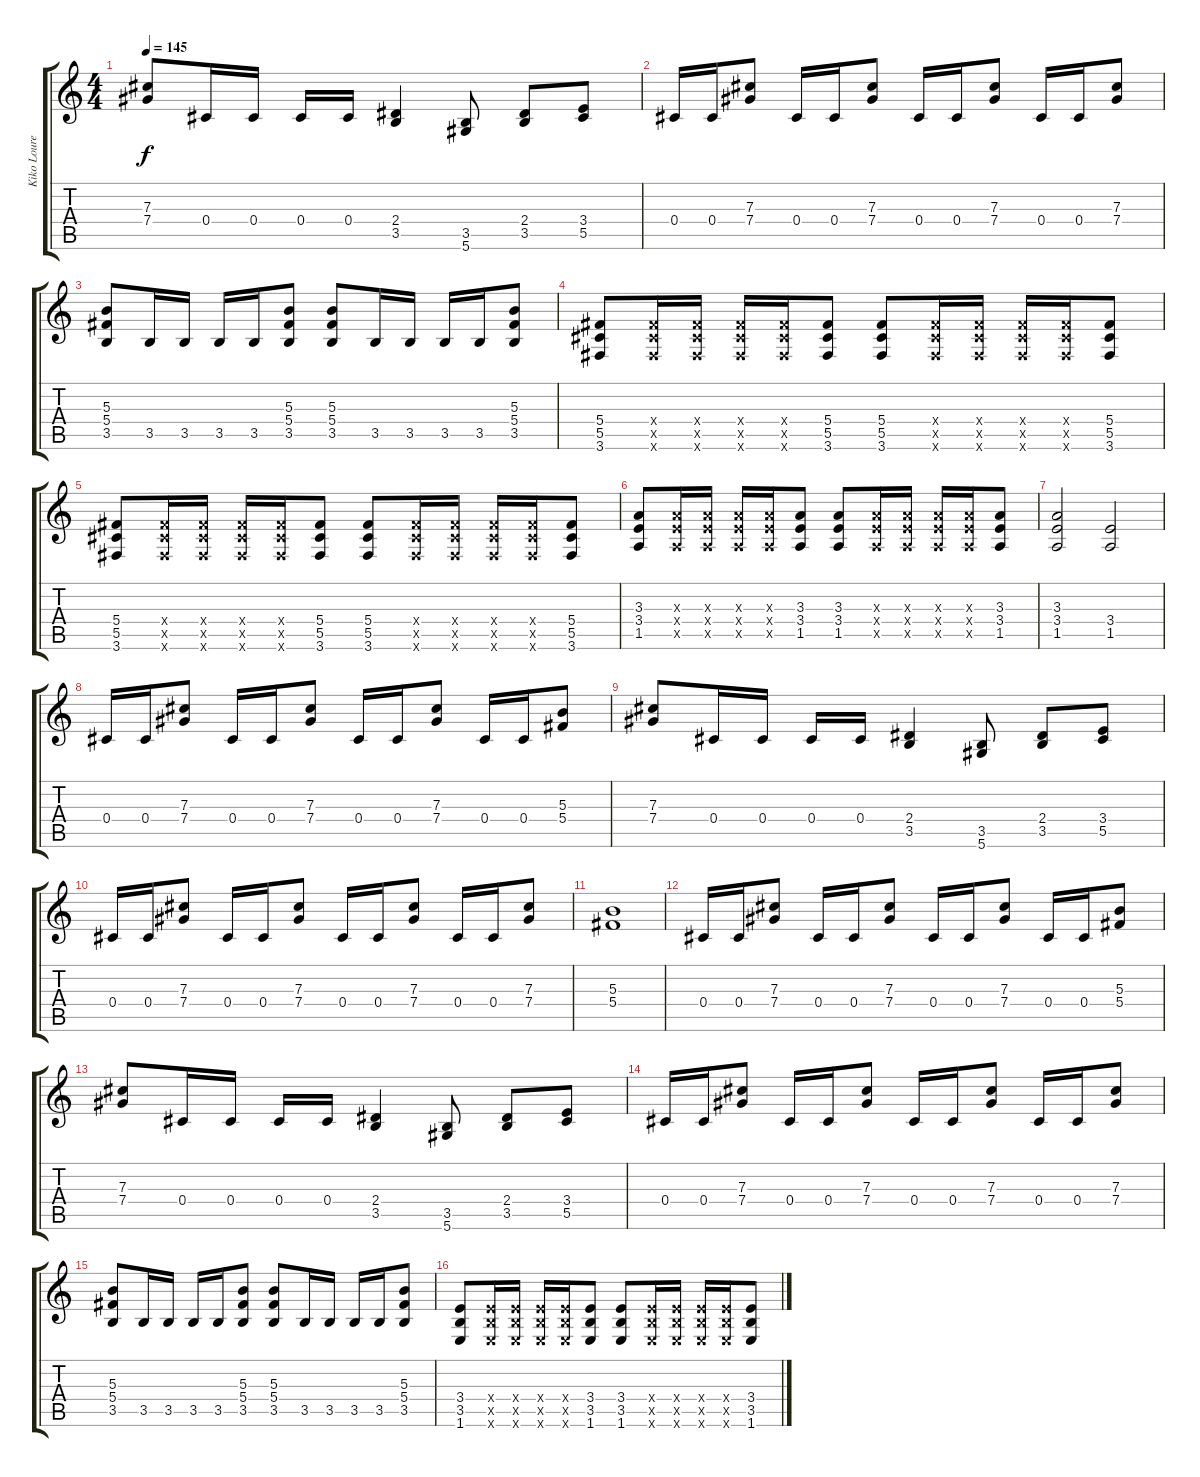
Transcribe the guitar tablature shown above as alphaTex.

\track ("Kiko Loureiro" "Kiko Loure") {instrument distortionguitar}
\staff {score tabs}
\tuning (Eb4 Bb3 Gb3 Db3 Ab2 Eb2) {hide}
\ts (4 4)
\tempo 145
\clef g2
\ks c
(7.3 7.4).8{dy f} 0.4.16 0.4.16 0.4.16 0.4.16 (2.4 3.5).4 (3.5 5.6).8 (2.4 3.5).8 (3.4 5.5).8 |
0.4.16 0.4.16 (7.3 7.4).8 0.4.16 0.4.16 (7.3 7.4).8 0.4.16 0.4.16 (7.3 7.4).8 0.4.16 0.4.16 (7.3 7.4).8 |
(5.3 5.4 3.5).8 3.5.16 3.5.16 3.5.16 3.5.16 (5.3 5.4 3.5).8 (5.3 5.4 3.5).8 3.5.16 3.5.16 3.5.16 3.5.16 (5.3 5.4 3.5).8 |
(5.4 5.5 3.6).8 (5.4{x} 5.5{x} 3.6{x}).16 (5.4{x} 5.5{x} 3.6{x}).16 (5.4{x} 5.5{x} 3.6{x}).16 (5.4{x} 5.5{x} 3.6{x}).16 (5.4 5.5 3.6).8 (5.4 5.5 3.6).8 (5.4{x} 5.5{x} 3.6{x}).16 (5.4{x} 5.5{x} 3.6{x}).16 (5.4{x} 5.5{x} 3.6{x}).16 (5.4{x} 5.5{x} 3.6{x}).16 (5.4 5.5 3.6).8 |
(5.4 5.5 3.6).8 (5.4{x} 5.5{x} 3.6{x}).16 (5.4{x} 5.5{x} 3.6{x}).16 (5.4{x} 5.5{x} 3.6{x}).16 (5.4{x} 5.5{x} 3.6{x}).16 (5.4 5.5 3.6).8 (5.4 5.5 3.6).8 (5.4{x} 5.5{x} 3.6{x}).16 (5.4{x} 5.5{x} 3.6{x}).16 (5.4{x} 5.5{x} 3.6{x}).16 (5.4{x} 5.5{x} 3.6{x}).16 (5.4 5.5 3.6).8 |
(3.3 3.4 1.5).8 (3.3{x} 3.4{x} 1.5{x}).16 (3.3{x} 3.4{x} 1.5{x}).16 (3.3{x} 3.4{x} 1.5{x}).16 (3.3{x} 3.4{x} 1.5{x}).16 (3.3 3.4 1.5).8 (3.3 3.4 1.5).8 (3.3{x} 3.4{x} 1.5{x}).16 (3.3{x} 3.4{x} 1.5{x}).16 (3.3{x} 3.4{x} 1.5{x}).16 (3.3{x} 3.4{x} 1.5{x}).16 (3.3 3.4 1.5).8 |
(3.3 3.4 1.5).2 (3.4 1.5).2 |
0.4.16 0.4.16 (7.3 7.4).8 0.4.16 0.4.16 (7.3 7.4).8 0.4.16 0.4.16 (7.3 7.4).8 0.4.16 0.4.16 (5.3 5.4).8 |
(7.3 7.4).8 0.4.16 0.4.16 0.4.16 0.4.16 (2.4 3.5).4 (3.5 5.6).8 (2.4 3.5).8 (3.4 5.5).8 |
0.4.16 0.4.16 (7.3 7.4).8 0.4.16 0.4.16 (7.3 7.4).8 0.4.16 0.4.16 (7.3 7.4).8 0.4.16 0.4.16 (7.3 7.4).8 |
(5.3 5.4).1 |
0.4.16 0.4.16 (7.3 7.4).8 0.4.16 0.4.16 (7.3 7.4).8 0.4.16 0.4.16 (7.3 7.4).8 0.4.16 0.4.16 (5.3 5.4).8 |
(7.3 7.4).8 0.4.16 0.4.16 0.4.16 0.4.16 (2.4 3.5).4 (3.5 5.6).8 (2.4 3.5).8 (3.4 5.5).8 |
0.4.16 0.4.16 (7.3 7.4).8 0.4.16 0.4.16 (7.3 7.4).8 0.4.16 0.4.16 (7.3 7.4).8 0.4.16 0.4.16 (7.3 7.4).8 |
(5.3 5.4 3.5).8 3.5.16 3.5.16 3.5.16 3.5.16 (5.3 5.4 3.5).8 (5.3 5.4 3.5).8 3.5.16 3.5.16 3.5.16 3.5.16 (5.3 5.4 3.5).8 |
(3.4 3.5 1.6).8 (3.4{x} 3.5{x} 1.6{x}).16 (3.4{x} 3.5{x} 1.6{x}).16 (3.4{x} 3.5{x} 1.6{x}).16 (3.4{x} 3.5{x} 1.6{x}).16 (3.4 3.5 1.6).8 (3.4 3.5 1.6).8 (3.4{x} 3.5{x} 1.6{x}).16 (3.4{x} 3.5{x} 1.6{x}).16 (3.4{x} 3.5{x} 1.6{x}).16 (3.4{x} 3.5{x} 1.6{x}).16 (3.4 3.5 1.6).8
